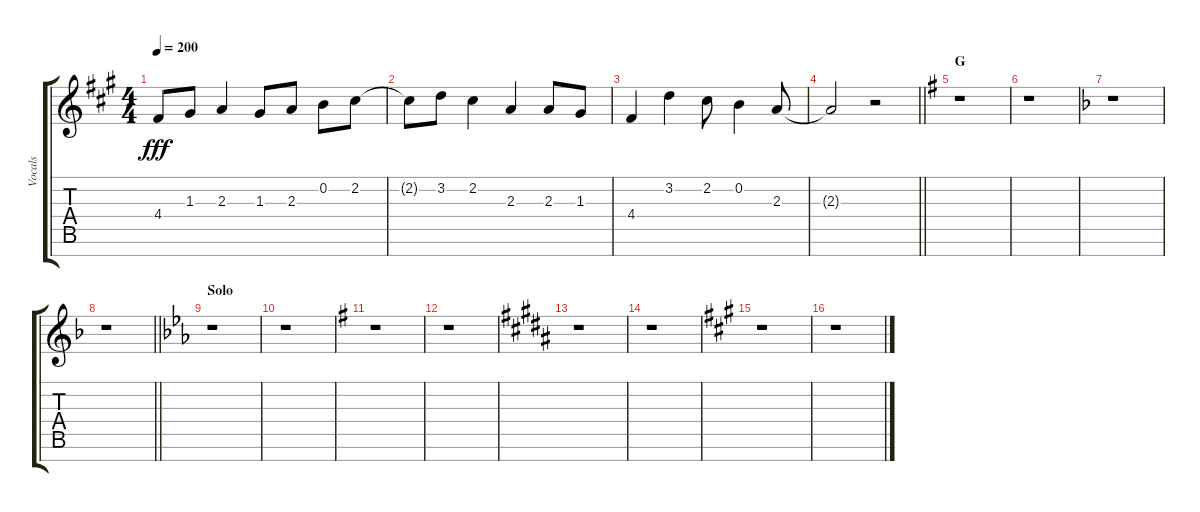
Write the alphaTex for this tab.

\track ("Vocals" "Vocals") {instrument voiceoohs}
\staff {score tabs}
\tuning (E5 B4 G4 D4 A3 E3 B2) {hide}
\ts (4 4)
\tempo 200
\clef g2
\ks a
4.4.8{dy fff} 1.3.8 2.3.4 1.3.8 2.3.8 0.2.8 2.2.8 |
2.2{t}.8 3.2.8 2.2.4 2.3.4 2.3.8 1.3.8 |
4.4.4 3.2.4 2.2.8 0.2.4 2.3.8 |
\barLineRight lightlight
2.3{t}.2 r.2 |
\section ("" "G")
\ks g
r.1 |
r.1 |
\ks f
r.1 |
\barLineRight lightlight
r.1 |
\section ("" "Solo")
\ks eb
r.1 |
r.1 |
\ks g
r.1 |
r.1 |
\ks b
r.1 |
r.1 |
\ks a
r.1 |
r.1
